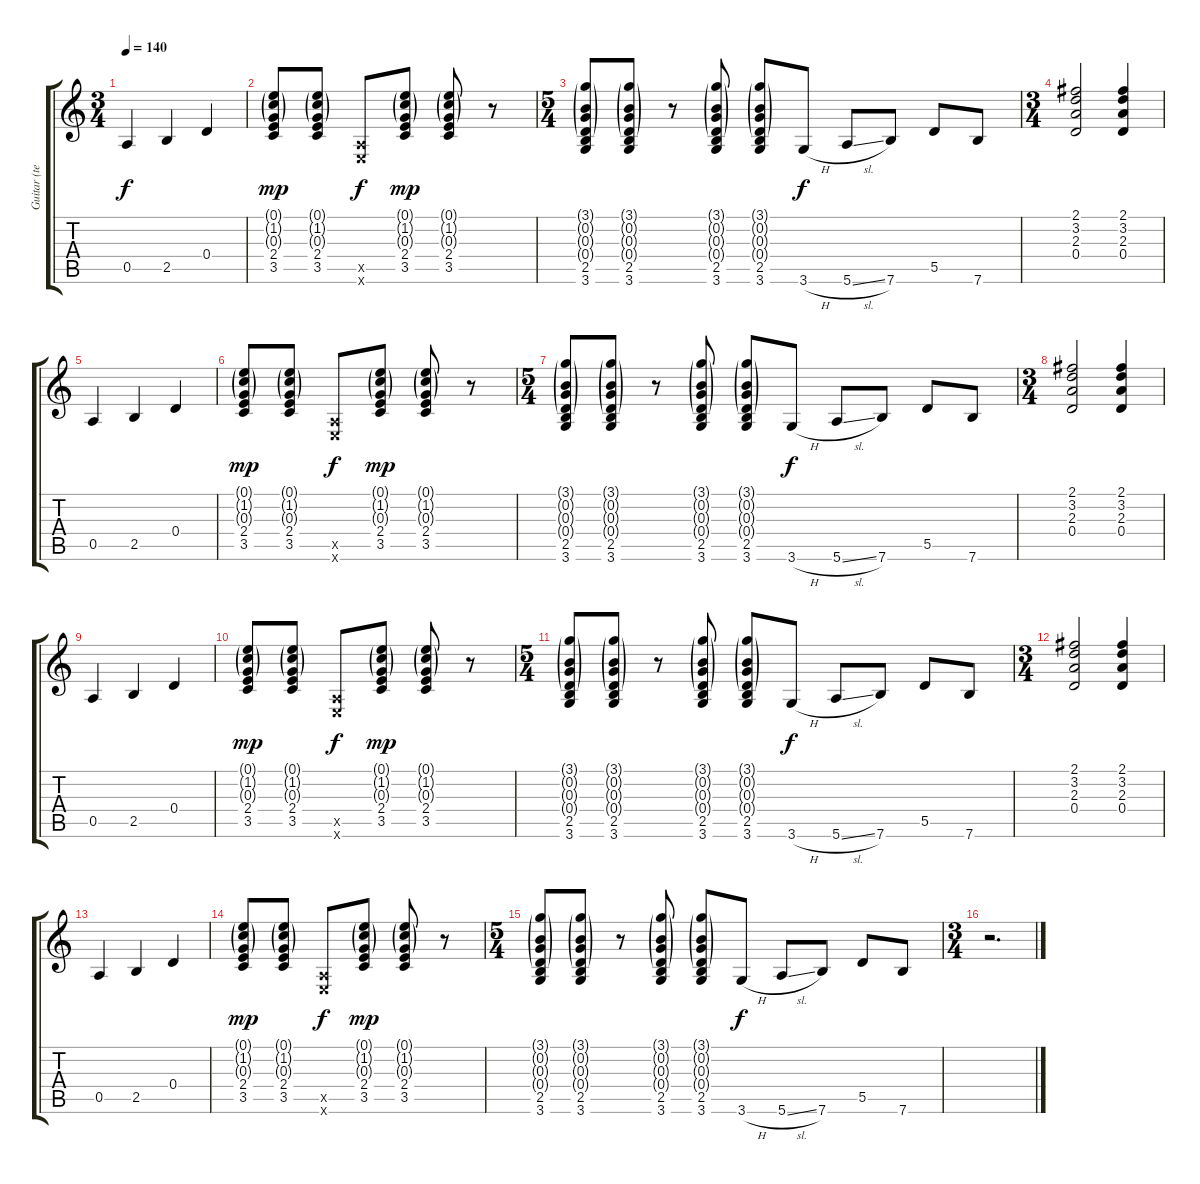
\track ("Guitar (tele)" "Guitar (te") {instrument overdrivenguitar}
\staff {score tabs}
\tuning (E4 B3 G3 D3 A2 E2) {hide}
\ts (3 4)
\tempo 140
\clef g2
\ks c
0.5.4{dy f} 2.5.4 0.4.4 |
(0.1{g} 1.2{g} 0.3{g} 2.4 3.5).8{dy mp} (0.1{g} 1.2{g} 0.3{g} 2.4 3.5).8 (0.5{x} 0.6{x}).8{dy f} (0.1{g} 1.2{g} 0.3{g} 2.4 3.5).8{dy mp} (0.1{g} 1.2{g} 0.3{g} 2.4 3.5).8 r.8 |
\ts (5 4)
(3.1{g} 0.2{g} 0.3{g} 0.4{g} 2.5 3.6).8 (3.1{g} 0.2{g} 0.3{g} 0.4{g} 2.5 3.6).8 r.8 (3.1{g} 0.2{g} 0.3{g} 0.4{g} 2.5 3.6).8 (3.1{g} 0.2{g} 0.3{g} 0.4{g} 2.5 3.6).8 3.6{h}.8{dy f} 5.6{sl}.8 7.6.8 5.5.8 7.6.8 |
\ts (3 4)
(2.1 3.2 2.3 0.4).2 (2.1 3.2 2.3 0.4).4 |
0.5.4 2.5.4 0.4.4 |
(0.1{g} 1.2{g} 0.3{g} 2.4 3.5).8{dy mp} (0.1{g} 1.2{g} 0.3{g} 2.4 3.5).8 (0.5{x} 0.6{x}).8{dy f} (0.1{g} 1.2{g} 0.3{g} 2.4 3.5).8{dy mp} (0.1{g} 1.2{g} 0.3{g} 2.4 3.5).8 r.8 |
\ts (5 4)
(3.1{g} 0.2{g} 0.3{g} 0.4{g} 2.5 3.6).8 (3.1{g} 0.2{g} 0.3{g} 0.4{g} 2.5 3.6).8 r.8 (3.1{g} 0.2{g} 0.3{g} 0.4{g} 2.5 3.6).8 (3.1{g} 0.2{g} 0.3{g} 0.4{g} 2.5 3.6).8 3.6{h}.8{dy f} 5.6{sl}.8 7.6.8 5.5.8 7.6.8 |
\ts (3 4)
(2.1 3.2 2.3 0.4).2 (2.1 3.2 2.3 0.4).4 |
0.5.4 2.5.4 0.4.4 |
(0.1{g} 1.2{g} 0.3{g} 2.4 3.5).8{dy mp} (0.1{g} 1.2{g} 0.3{g} 2.4 3.5).8 (0.5{x} 0.6{x}).8{dy f} (0.1{g} 1.2{g} 0.3{g} 2.4 3.5).8{dy mp} (0.1{g} 1.2{g} 0.3{g} 2.4 3.5).8 r.8 |
\ts (5 4)
(3.1{g} 0.2{g} 0.3{g} 0.4{g} 2.5 3.6).8 (3.1{g} 0.2{g} 0.3{g} 0.4{g} 2.5 3.6).8 r.8 (3.1{g} 0.2{g} 0.3{g} 0.4{g} 2.5 3.6).8 (3.1{g} 0.2{g} 0.3{g} 0.4{g} 2.5 3.6).8 3.6{h}.8{dy f} 5.6{sl}.8 7.6.8 5.5.8 7.6.8 |
\ts (3 4)
(2.1 3.2 2.3 0.4).2 (2.1 3.2 2.3 0.4).4 |
0.5.4 2.5.4 0.4.4 |
(0.1{g} 1.2{g} 0.3{g} 2.4 3.5).8{dy mp} (0.1{g} 1.2{g} 0.3{g} 2.4 3.5).8 (0.5{x} 0.6{x}).8{dy f} (0.1{g} 1.2{g} 0.3{g} 2.4 3.5).8{dy mp} (0.1{g} 1.2{g} 0.3{g} 2.4 3.5).8 r.8 |
\ts (5 4)
(3.1{g} 0.2{g} 0.3{g} 0.4{g} 2.5 3.6).8 (3.1{g} 0.2{g} 0.3{g} 0.4{g} 2.5 3.6).8 r.8 (3.1{g} 0.2{g} 0.3{g} 0.4{g} 2.5 3.6).8 (3.1{g} 0.2{g} 0.3{g} 0.4{g} 2.5 3.6).8 3.6{h}.8{dy f} 5.6{sl}.8 7.6.8 5.5.8 7.6.8 |
\ts (3 4)
r.2{d}
